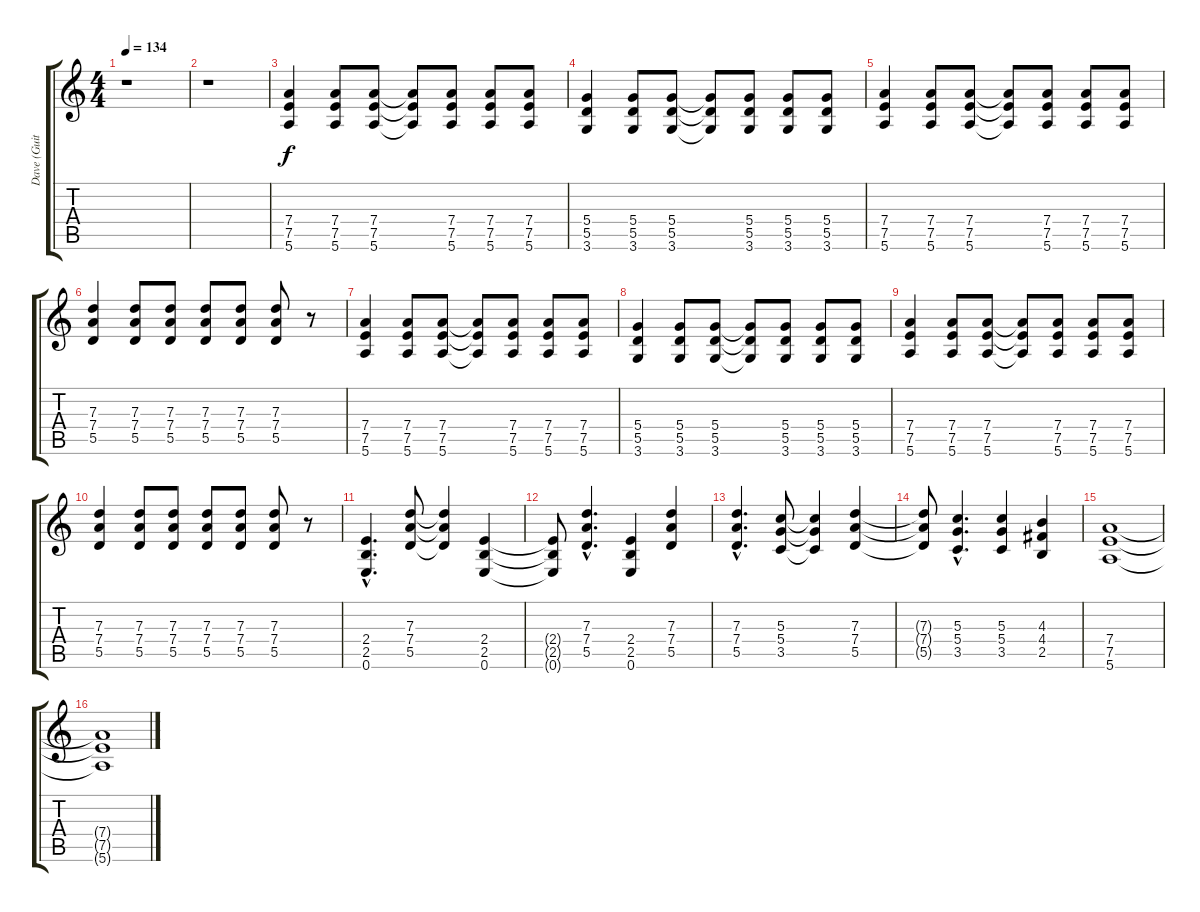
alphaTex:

\track ("Dave (Guitar 1)" "Dave (Guit") {instrument distortionguitar}
\staff {score tabs}
\tuning (E4 B3 G3 D3 A2 E2) {hide}
\ts (4 4)
\tempo 134
\clef g2
\ks c
r.1{dy f} |
r.1 |
(7.4 7.5 5.6).4 (7.4 7.5 5.6).8 (7.4 7.5 5.6).8 (7.4{t} 7.5{t} 5.6{t}).8 (7.4 7.5 5.6).8 (7.4 7.5 5.6).8 (7.4 7.5 5.6).8 |
(5.4 5.5 3.6).4 (5.4 5.5 3.6).8 (5.4 5.5 3.6).8 (5.4{t} 5.5{t} 3.6{t}).8 (5.4 5.5 3.6).8 (5.4 5.5 3.6).8 (5.4 5.5 3.6).8 |
(7.4 7.5 5.6).4 (7.4 7.5 5.6).8 (7.4 7.5 5.6).8 (7.4{t} 7.5{t} 5.6{t}).8 (7.4 7.5 5.6).8 (7.4 7.5 5.6).8 (7.4 7.5 5.6).8 |
(7.3 7.4 5.5).4 (7.3 7.4 5.5).8 (7.3 7.4 5.5).8 (7.3 7.4 5.5).8 (7.3 7.4 5.5).8 (7.3 7.4 5.5).8 r.8 |
(7.4 7.5 5.6).4 (7.4 7.5 5.6).8 (7.4 7.5 5.6).8 (7.4{t} 7.5{t} 5.6{t}).8 (7.4 7.5 5.6).8 (7.4 7.5 5.6).8 (7.4 7.5 5.6).8 |
(5.4 5.5 3.6).4 (5.4 5.5 3.6).8 (5.4 5.5 3.6).8 (5.4{t} 5.5{t} 3.6{t}).8 (5.4 5.5 3.6).8 (5.4 5.5 3.6).8 (5.4 5.5 3.6).8 |
(7.4 7.5 5.6).4 (7.4 7.5 5.6).8 (7.4 7.5 5.6).8 (7.4{t} 7.5{t} 5.6{t}).8 (7.4 7.5 5.6).8 (7.4 7.5 5.6).8 (7.4 7.5 5.6).8 |
(7.3 7.4 5.5).4 (7.3 7.4 5.5).8 (7.3 7.4 5.5).8 (7.3 7.4 5.5).8 (7.3 7.4 5.5).8 (7.3 7.4 5.5).8 r.8 |
(2.4{hac} 2.5{hac} 0.6{hac}).4{d} (7.3 7.4 5.5).8 (7.3{t} 7.4{t} 5.5{t}).4 (2.4 2.5 0.6).4 |
(2.4{t} 2.5{t} 0.6{t}).8 (7.3{hac} 7.4{hac} 5.5{hac}).4{d} (2.4 2.5 0.6).4 (7.3 7.4 5.5).4 |
(7.3{hac} 7.4{hac} 5.5{hac}).4{d} (5.3 5.4 3.5).8 (5.3{t} 5.4{t} 3.5{t}).4 (7.3 7.4 5.5).4 |
(7.3{t} 7.4{t} 5.5{t}).8 (5.3{hac} 5.4{hac} 3.5{hac}).4{d} (5.3 5.4 3.5).4 (4.3 4.4 2.5).4 |
(7.4 7.5 5.6).1 |
(7.4{t} 7.5{t} 5.6{t}).1
